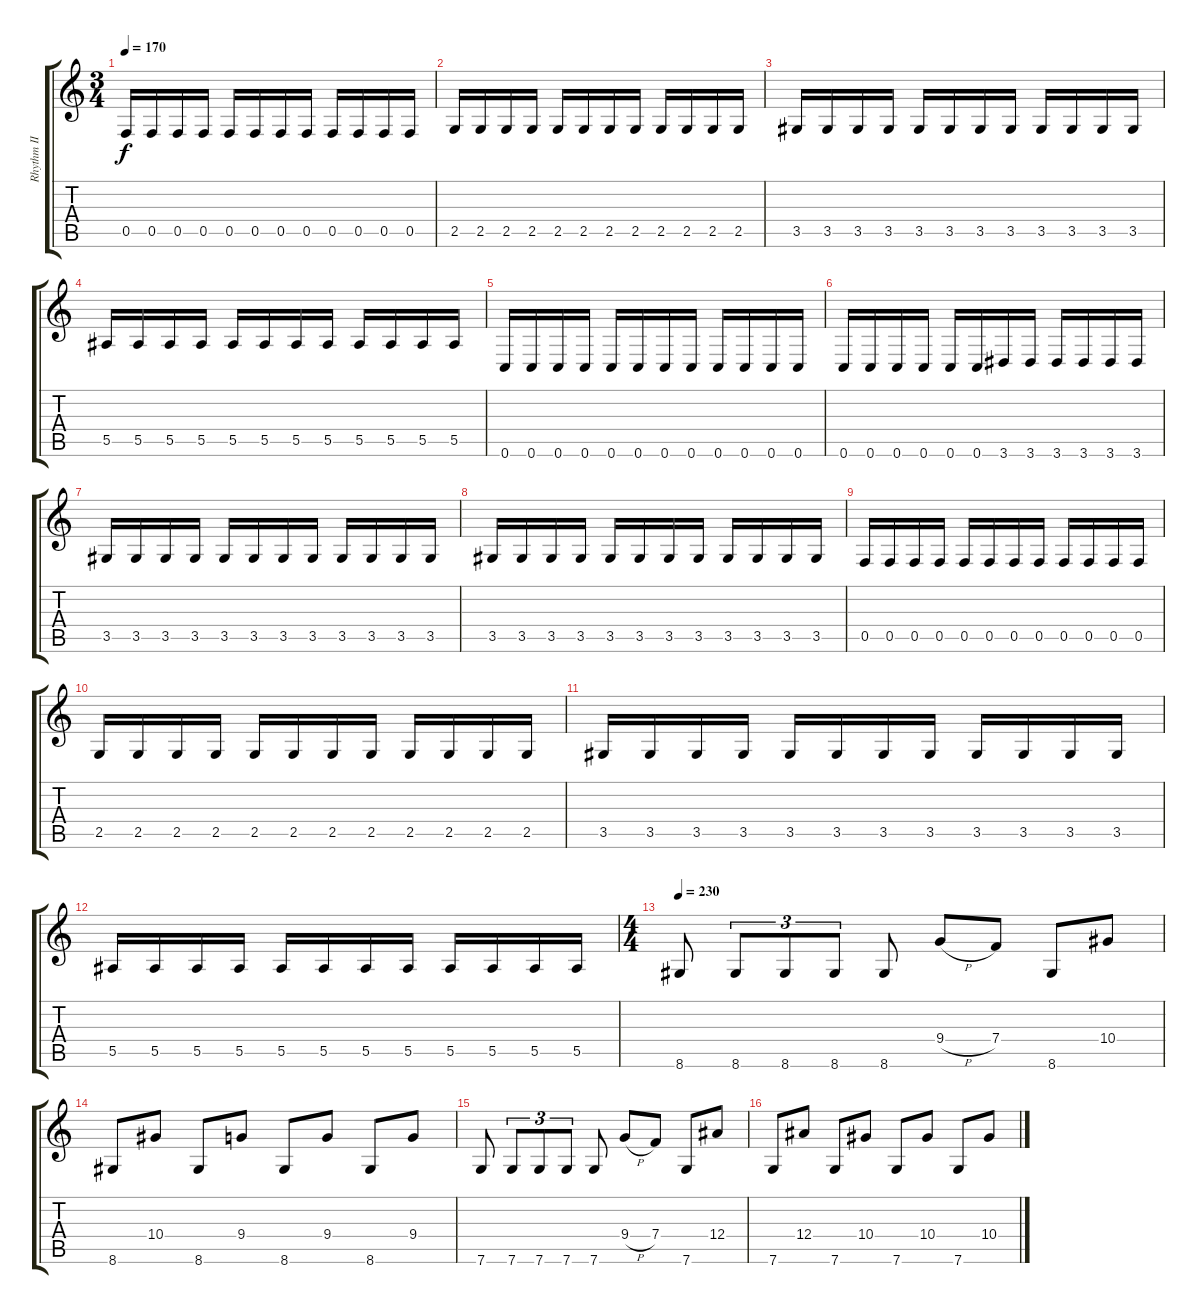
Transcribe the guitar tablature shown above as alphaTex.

\track ("Rhythm II" "Rhythm II") {instrument distortionguitar}
\staff {score tabs}
\tuning (C4 G3 Eb3 Bb2 F2 C2) {hide}
\ts (3 4)
\tempo 170
\clef g2
\ks c
0.5.16{dy f} 0.5.16 0.5.16 0.5.16 0.5.16 0.5.16 0.5.16 0.5.16 0.5.16 0.5.16 0.5.16 0.5.16 |
2.5.16 2.5.16 2.5.16 2.5.16 2.5.16 2.5.16 2.5.16 2.5.16 2.5.16 2.5.16 2.5.16 2.5.16 |
3.5.16 3.5.16 3.5.16 3.5.16 3.5.16 3.5.16 3.5.16 3.5.16 3.5.16 3.5.16 3.5.16 3.5.16 |
5.5.16 5.5.16 5.5.16 5.5.16 5.5.16 5.5.16 5.5.16 5.5.16 5.5.16 5.5.16 5.5.16 5.5.16 |
0.6.16 0.6.16 0.6.16 0.6.16 0.6.16 0.6.16 0.6.16 0.6.16 0.6.16 0.6.16 0.6.16 0.6.16 |
0.6.16 0.6.16 0.6.16 0.6.16 0.6.16 0.6.16 3.6.16 3.6.16 3.6.16 3.6.16 3.6.16 3.6.16 |
3.5.16 3.5.16 3.5.16 3.5.16 3.5.16 3.5.16 3.5.16 3.5.16 3.5.16 3.5.16 3.5.16 3.5.16 |
3.5.16 3.5.16 3.5.16 3.5.16 3.5.16 3.5.16 3.5.16 3.5.16 3.5.16 3.5.16 3.5.16 3.5.16 |
0.5.16 0.5.16 0.5.16 0.5.16 0.5.16 0.5.16 0.5.16 0.5.16 0.5.16 0.5.16 0.5.16 0.5.16 |
2.5.16 2.5.16 2.5.16 2.5.16 2.5.16 2.5.16 2.5.16 2.5.16 2.5.16 2.5.16 2.5.16 2.5.16 |
3.5.16 3.5.16 3.5.16 3.5.16 3.5.16 3.5.16 3.5.16 3.5.16 3.5.16 3.5.16 3.5.16 3.5.16 |
5.5.16 5.5.16 5.5.16 5.5.16 5.5.16 5.5.16 5.5.16 5.5.16 5.5.16 5.5.16 5.5.16 5.5.16 |
\ts (4 4)
\tempo 230
8.6.8 8.6.8{tu (3 2)} 8.6.8{tu (3 2)} 8.6.8{tu (3 2)} 8.6.8 9.4{h}.8 7.4.8 8.6.8 10.4.8 |
8.6.8 10.4.8 8.6.8 9.4.8 8.6.8 9.4.8 8.6.8 9.4.8 |
7.6.8 7.6.8{tu (3 2)} 7.6.8{tu (3 2)} 7.6.8{tu (3 2)} 7.6.8 9.4{h}.8 7.4.8 7.6.8 12.4.8 |
7.6.8 12.4.8 7.6.8 10.4.8 7.6.8 10.4.8 7.6.8 10.4.8
